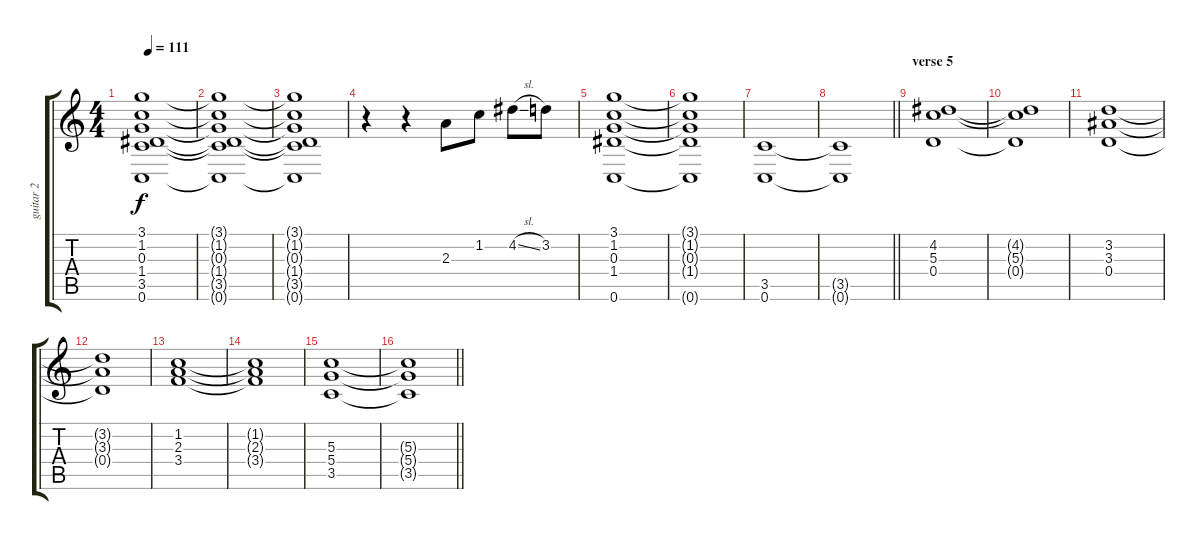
\track ("guitar 2" "guitar 2") {instrument overdrivenguitar}
\staff {score tabs}
\tuning (E4 B3 G3 D3 A2 C2) {hide}
\ts (4 4)
\tempo 111
\clef g2
\ks c
(3.1 1.2 0.3 1.4 3.5 0.6).1{dy f volume 11 instrument overdrivenguitar} |
(3.1{t} 1.2{t} 0.3{t} 1.4{t} 3.5{t} 0.6{t}).1 |
(3.1{t} 1.2{t} 0.3{t} 1.4{t} 3.5{t} 0.6{t}).1 |
r.4 r.4 2.3.8 1.2.8 4.2{sl}.8 3.2.8 |
(3.1 1.2 0.3 1.4 0.6).1 |
(3.1{t} 1.2{t} 0.3{t} 1.4{t} 0.6{t}).1 |
(3.5 0.6).1{volume 11 instrument distortionguitar} |
\barLineRight lightlight
(3.5{t} 0.6{t}).1 |
\section ("" "verse 5")
(4.2 5.3 0.4).1{volume 16 instrument electricguitarjazz} |
(4.2{t} 5.3{t} 0.4{t}).1 |
(3.2 3.3 0.4).1 |
(3.2{t} 3.3{t} 0.4{t}).1 |
(1.2 2.3 3.4).1 |
(1.2{t} 2.3{t} 3.4{t}).1 |
(5.3 5.4 3.5).1 |
\barLineRight lightlight
(5.3{t} 5.4{t} 3.5{t}).1
